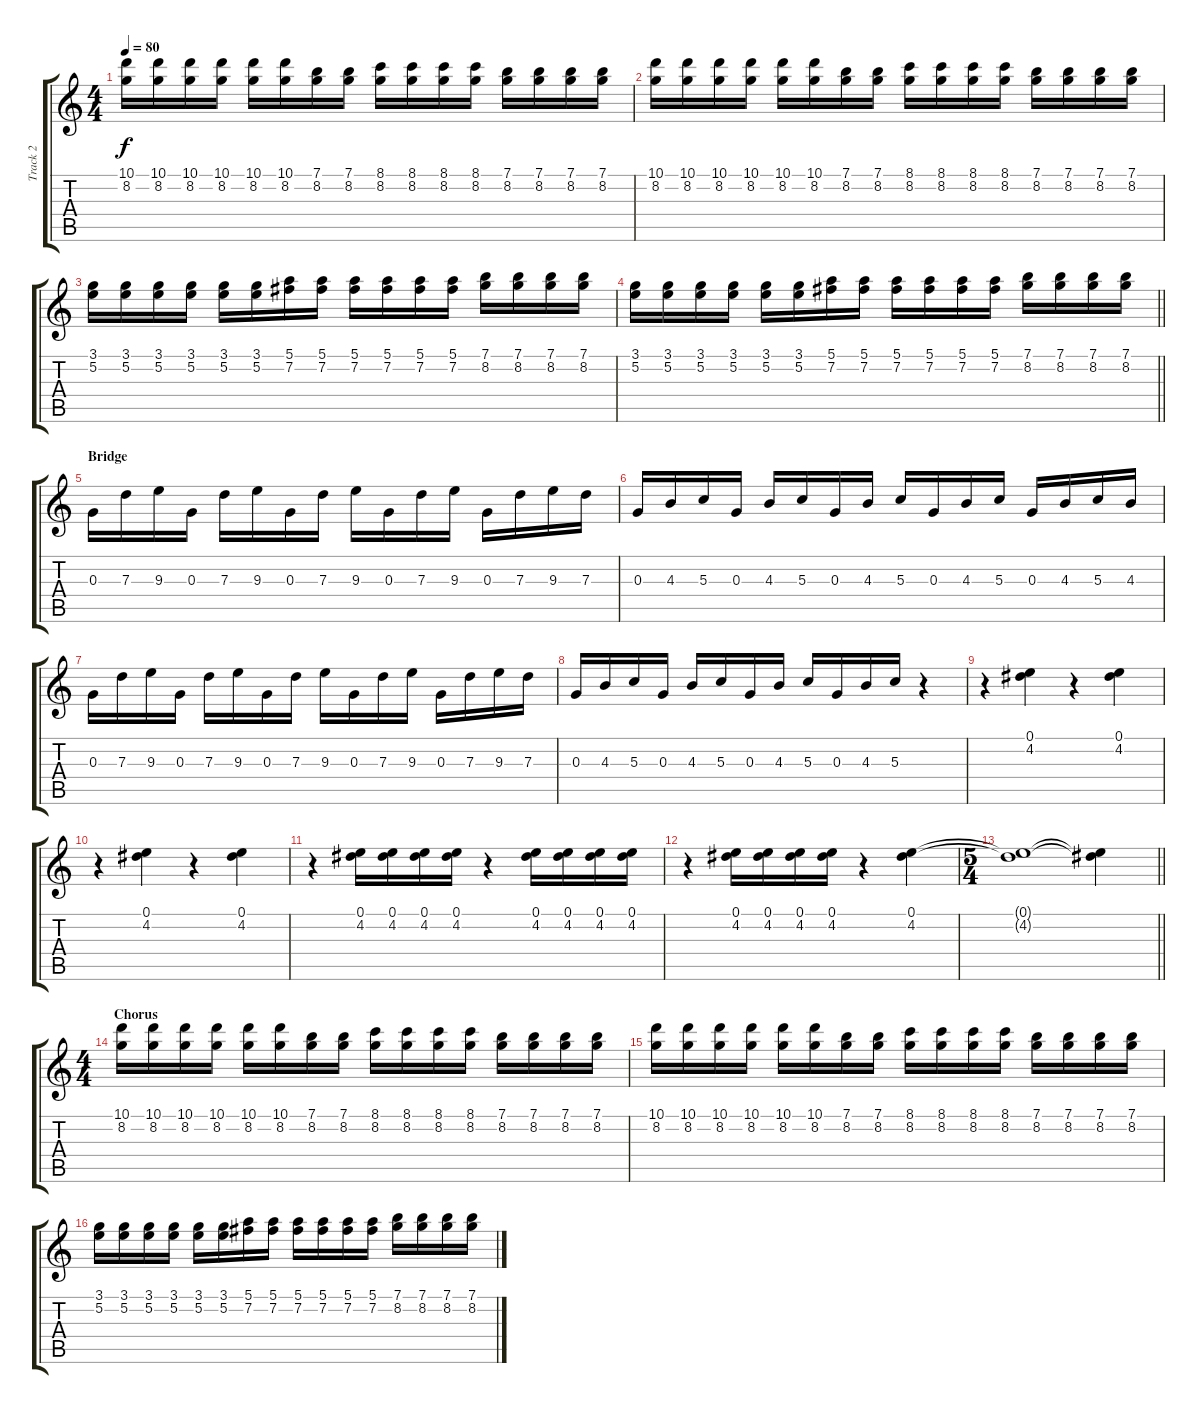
\track ("Track 2" "Track 2") {instrument overdrivenguitar}
\staff {score tabs}
\tuning (E4 B3 G3 D3 A2 D2) {hide}
\ts (4 4)
\tempo 80
\clef g2
\ks c
(10.1 8.2).16{dy f} (10.1 8.2).16 (10.1 8.2).16 (10.1 8.2).16 (10.1 8.2).16 (10.1 8.2).16 (7.1 8.2).16 (7.1 8.2).16 (8.1 8.2).16 (8.1 8.2).16 (8.1 8.2).16 (8.1 8.2).16 (7.1 8.2).16 (7.1 8.2).16 (7.1 8.2).16 (7.1 8.2).16 |
(10.1 8.2).16 (10.1 8.2).16 (10.1 8.2).16 (10.1 8.2).16 (10.1 8.2).16 (10.1 8.2).16 (7.1 8.2).16 (7.1 8.2).16 (8.1 8.2).16 (8.1 8.2).16 (8.1 8.2).16 (8.1 8.2).16 (7.1 8.2).16 (7.1 8.2).16 (7.1 8.2).16 (7.1 8.2).16 |
(3.1 5.2).16 (3.1 5.2).16 (3.1 5.2).16 (3.1 5.2).16 (3.1 5.2).16 (3.1 5.2).16 (5.1 7.2).16 (5.1 7.2).16 (5.1 7.2).16 (5.1 7.2).16 (5.1 7.2).16 (5.1 7.2).16 (7.1 8.2).16 (7.1 8.2).16 (7.1 8.2).16 (7.1 8.2).16 |
\barLineRight lightlight
(3.1 5.2).16 (3.1 5.2).16 (3.1 5.2).16 (3.1 5.2).16 (3.1 5.2).16 (3.1 5.2).16 (5.1 7.2).16 (5.1 7.2).16 (5.1 7.2).16 (5.1 7.2).16 (5.1 7.2).16 (5.1 7.2).16 (7.1 8.2).16 (7.1 8.2).16 (7.1 8.2).16 (7.1 8.2).16 |
\section ("" "Bridge")
0.3.16 7.3.16 9.3.16 0.3.16 7.3.16 9.3.16 0.3.16 7.3.16 9.3.16 0.3.16 7.3.16 9.3.16 0.3.16 7.3.16 9.3.16 7.3.16 |
0.3.16 4.3.16 5.3.16 0.3.16 4.3.16 5.3.16 0.3.16 4.3.16 5.3.16 0.3.16 4.3.16 5.3.16 0.3.16 4.3.16 5.3.16 4.3.16 |
0.3.16 7.3.16 9.3.16 0.3.16 7.3.16 9.3.16 0.3.16 7.3.16 9.3.16 0.3.16 7.3.16 9.3.16 0.3.16 7.3.16 9.3.16 7.3.16 |
0.3.16 4.3.16 5.3.16 0.3.16 4.3.16 5.3.16 0.3.16 4.3.16 5.3.16 0.3.16 4.3.16 5.3.16 r.4 |
r.4 (0.1 4.2).4 r.4 (0.1 4.2).4 |
r.4 (0.1 4.2).4 r.4 (0.1 4.2).4 |
r.4 (0.1 4.2).16 (0.1 4.2).16 (0.1 4.2).16 (0.1 4.2).16 r.4 (0.1 4.2).16 (0.1 4.2).16 (0.1 4.2).16 (0.1 4.2).16 |
r.4 (0.1 4.2).16 (0.1 4.2).16 (0.1 4.2).16 (0.1 4.2).16 r.4 (0.1 4.2).4 |
\ts (5 4)
\barLineRight lightlight
(0.1{t} 4.2{t}).1 (0.1{t} 4.2{t}).4 |
\ts (4 4)
\section ("" "Chorus")
(10.1 8.2).16 (10.1 8.2).16 (10.1 8.2).16 (10.1 8.2).16 (10.1 8.2).16 (10.1 8.2).16 (7.1 8.2).16 (7.1 8.2).16 (8.1 8.2).16 (8.1 8.2).16 (8.1 8.2).16 (8.1 8.2).16 (7.1 8.2).16 (7.1 8.2).16 (7.1 8.2).16 (7.1 8.2).16 |
(10.1 8.2).16 (10.1 8.2).16 (10.1 8.2).16 (10.1 8.2).16 (10.1 8.2).16 (10.1 8.2).16 (7.1 8.2).16 (7.1 8.2).16 (8.1 8.2).16 (8.1 8.2).16 (8.1 8.2).16 (8.1 8.2).16 (7.1 8.2).16 (7.1 8.2).16 (7.1 8.2).16 (7.1 8.2).16 |
(3.1 5.2).16 (3.1 5.2).16 (3.1 5.2).16 (3.1 5.2).16 (3.1 5.2).16 (3.1 5.2).16 (5.1 7.2).16 (5.1 7.2).16 (5.1 7.2).16 (5.1 7.2).16 (5.1 7.2).16 (5.1 7.2).16 (7.1 8.2).16 (7.1 8.2).16 (7.1 8.2).16 (7.1 8.2).16
